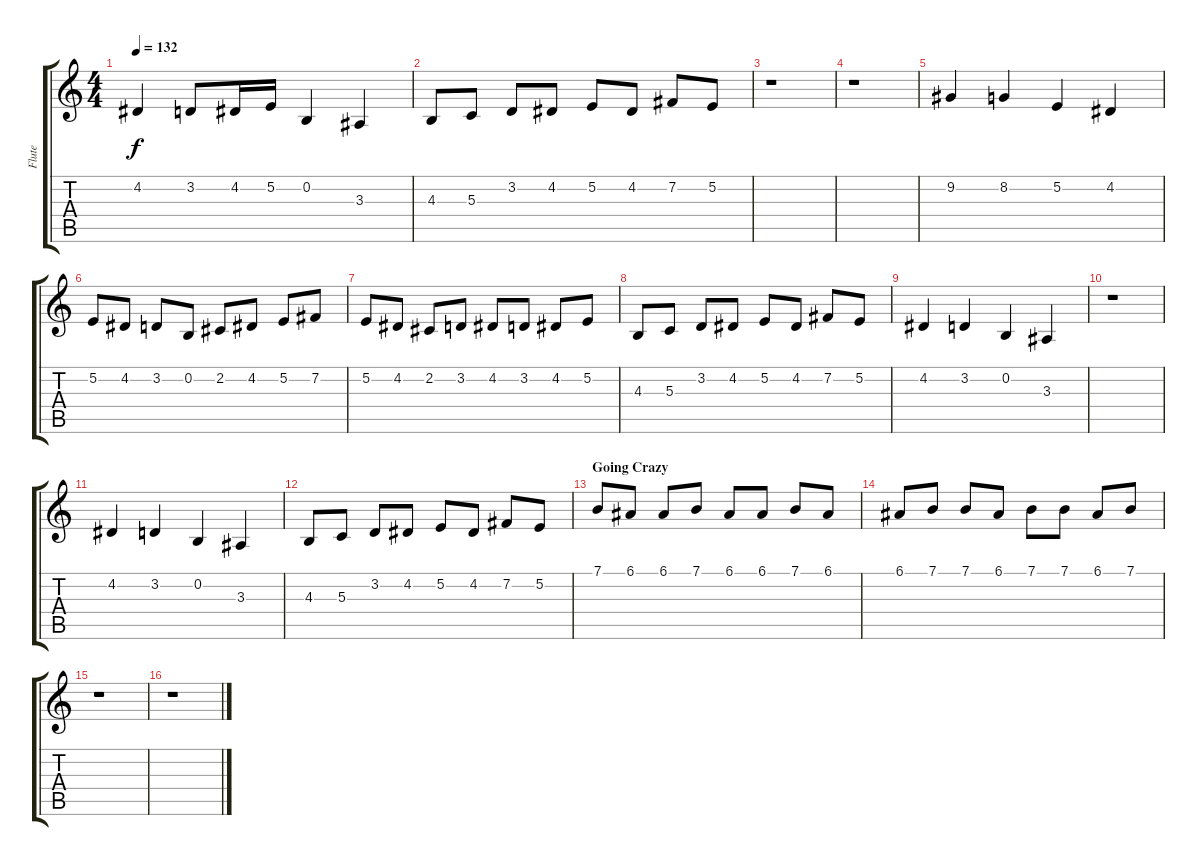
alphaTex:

\track ("Flute" "Flute") {instrument flute}
\staff {score tabs}
\tuning (E4 B3 G3 D3 A2 E2) {hide}
\ts (4 4)
\tempo 132
\clef g2
\ks c
4.2.4{dy f} 3.2.8 4.2.16 5.2.16 0.2.4 3.3.4 |
4.3.8 5.3.8 3.2.8 4.2.8 5.2.8 4.2.8 7.2.8 5.2.8 |
r.1 |
r.1 |
9.2.4 8.2.4 5.2.4 4.2.4 |
5.2.8 4.2.8 3.2.8 0.2.8 2.2.8 4.2.8 5.2.8 7.2.8 |
5.2.8 4.2.8 2.2.8 3.2.8 4.2.8 3.2.8 4.2.8 5.2.8 |
4.3.8 5.3.8 3.2.8 4.2.8 5.2.8 4.2.8 7.2.8 5.2.8 |
4.2.4 3.2.4 0.2.4 3.3.4 |
r.1 |
4.2.4 3.2.4 0.2.4 3.3.4 |
4.3.8 5.3.8 3.2.8 4.2.8 5.2.8 4.2.8 7.2.8 5.2.8 |
\section ("" "Going Crazy")
7.1.8 6.1.8 6.1.8 7.1.8 6.1.8 6.1.8 7.1.8 6.1.8 |
6.1.8 7.1.8 7.1.8 6.1.8 7.1.8 7.1.8 6.1.8 7.1.8 |
r.1 |
r.1
